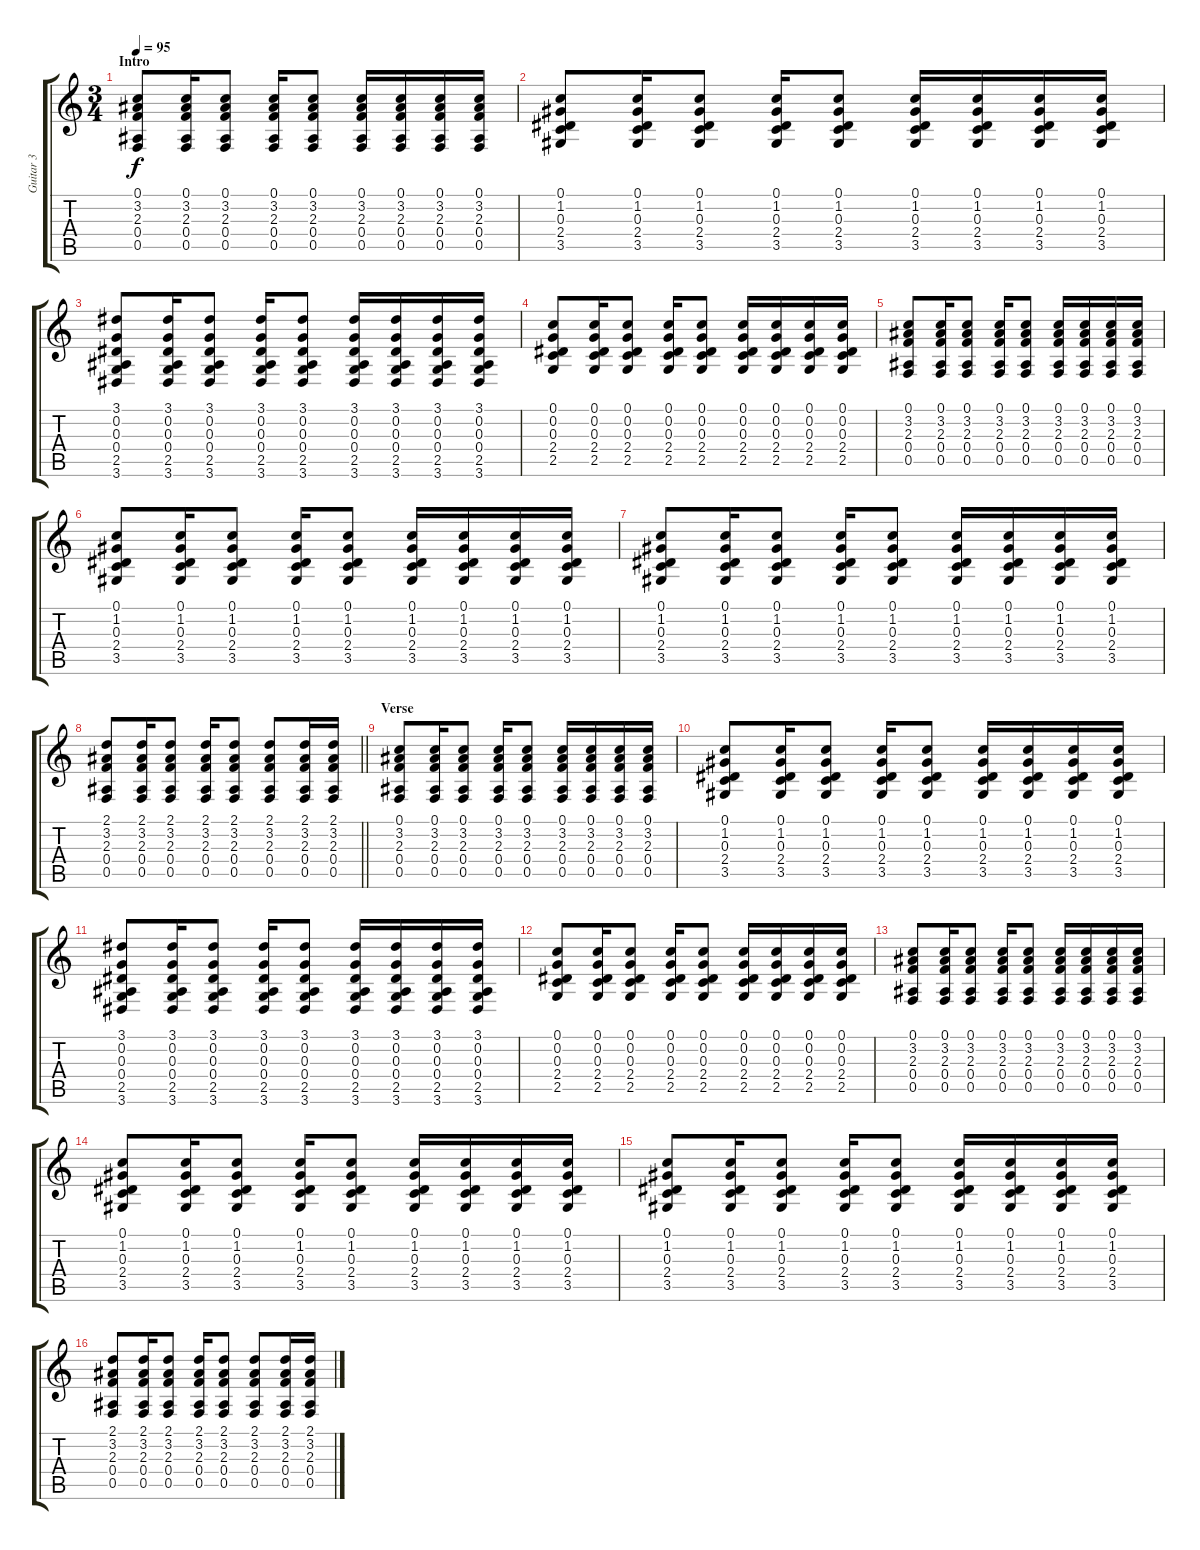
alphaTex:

\track ("Guitar 3" "Guitar 3") {instrument acousticguitarsteel}
\staff {score tabs}
\tuning (C4 G3 Eb3 Bb2 F2 C2) {hide}
\ts (3 4)
\section ("" "Intro")
\tempo 95
\clef g2
\ks c
(0.1 3.2 2.3 0.4 0.5).8{dy f volume 7 instrument acousticguitarsteel} (0.1 3.2 2.3 0.4 0.5).16 (0.1 3.2 2.3 0.4 0.5).8 (0.1 3.2 2.3 0.4 0.5).16 (0.1 3.2 2.3 0.4 0.5).8 (0.1 3.2 2.3 0.4 0.5).16 (0.1 3.2 2.3 0.4 0.5).16 (0.1 3.2 2.3 0.4 0.5).16 (0.1 3.2 2.3 0.4 0.5).16 |
(0.1 1.2 0.3 2.4 3.5).8 (0.1 1.2 0.3 2.4 3.5).16 (0.1 1.2 0.3 2.4 3.5).8 (0.1 1.2 0.3 2.4 3.5).16 (0.1 1.2 0.3 2.4 3.5).8 (0.1 1.2 0.3 2.4 3.5).16 (0.1 1.2 0.3 2.4 3.5).16 (0.1 1.2 0.3 2.4 3.5).16 (0.1 1.2 0.3 2.4 3.5).16 |
(3.1 0.2 0.3 0.4 2.5 3.6).8 (3.1 0.2 0.3 0.4 2.5 3.6).16 (3.1 0.2 0.3 0.4 2.5 3.6).8 (3.1 0.2 0.3 0.4 2.5 3.6).16 (3.1 0.2 0.3 0.4 2.5 3.6).8 (3.1 0.2 0.3 0.4 2.5 3.6).16 (3.1 0.2 0.3 0.4 2.5 3.6).16 (3.1 0.2 0.3 0.4 2.5 3.6).16 (3.1 0.2 0.3 0.4 2.5 3.6).16 |
(0.1 0.2 0.3 2.4 2.5).8 (0.1 0.2 0.3 2.4 2.5).16 (0.1 0.2 0.3 2.4 2.5).8 (0.1 0.2 0.3 2.4 2.5).16 (0.1 0.2 0.3 2.4 2.5).8 (0.1 0.2 0.3 2.4 2.5).16 (0.1 0.2 0.3 2.4 2.5).16 (0.1 0.2 0.3 2.4 2.5).16 (0.1 0.2 0.3 2.4 2.5).16 |
(0.1 3.2 2.3 0.4 0.5).8 (0.1 3.2 2.3 0.4 0.5).16 (0.1 3.2 2.3 0.4 0.5).8 (0.1 3.2 2.3 0.4 0.5).16 (0.1 3.2 2.3 0.4 0.5).8 (0.1 3.2 2.3 0.4 0.5).16 (0.1 3.2 2.3 0.4 0.5).16 (0.1 3.2 2.3 0.4 0.5).16 (0.1 3.2 2.3 0.4 0.5).16 |
(0.1 1.2 0.3 2.4 3.5).8 (0.1 1.2 0.3 2.4 3.5).16 (0.1 1.2 0.3 2.4 3.5).8 (0.1 1.2 0.3 2.4 3.5).16 (0.1 1.2 0.3 2.4 3.5).8 (0.1 1.2 0.3 2.4 3.5).16 (0.1 1.2 0.3 2.4 3.5).16 (0.1 1.2 0.3 2.4 3.5).16 (0.1 1.2 0.3 2.4 3.5).16 |
(0.1 1.2 0.3 2.4 3.5).8 (0.1 1.2 0.3 2.4 3.5).16 (0.1 1.2 0.3 2.4 3.5).8 (0.1 1.2 0.3 2.4 3.5).16 (0.1 1.2 0.3 2.4 3.5).8 (0.1 1.2 0.3 2.4 3.5).16 (0.1 1.2 0.3 2.4 3.5).16 (0.1 1.2 0.3 2.4 3.5).16 (0.1 1.2 0.3 2.4 3.5).16 |
\barLineRight lightlight
(2.1 3.2 2.3 0.4 0.5).8 (2.1 3.2 2.3 0.4 0.5).16 (2.1 3.2 2.3 0.4 0.5).8 (2.1 3.2 2.3 0.4 0.5).16 (2.1 3.2 2.3 0.4 0.5).8 (2.1 3.2 2.3 0.4 0.5).8 (2.1 3.2 2.3 0.4 0.5).16 (2.1 3.2 2.3 0.4 0.5).16 |
\section ("" "Verse")
(0.1 3.2 2.3 0.4 0.5).8 (0.1 3.2 2.3 0.4 0.5).16 (0.1 3.2 2.3 0.4 0.5).8 (0.1 3.2 2.3 0.4 0.5).16 (0.1 3.2 2.3 0.4 0.5).8 (0.1 3.2 2.3 0.4 0.5).16 (0.1 3.2 2.3 0.4 0.5).16 (0.1 3.2 2.3 0.4 0.5).16 (0.1 3.2 2.3 0.4 0.5).16 |
(0.1 1.2 0.3 2.4 3.5).8 (0.1 1.2 0.3 2.4 3.5).16 (0.1 1.2 0.3 2.4 3.5).8 (0.1 1.2 0.3 2.4 3.5).16 (0.1 1.2 0.3 2.4 3.5).8 (0.1 1.2 0.3 2.4 3.5).16 (0.1 1.2 0.3 2.4 3.5).16 (0.1 1.2 0.3 2.4 3.5).16 (0.1 1.2 0.3 2.4 3.5).16 |
(3.1 0.2 0.3 0.4 2.5 3.6).8 (3.1 0.2 0.3 0.4 2.5 3.6).16 (3.1 0.2 0.3 0.4 2.5 3.6).8 (3.1 0.2 0.3 0.4 2.5 3.6).16 (3.1 0.2 0.3 0.4 2.5 3.6).8 (3.1 0.2 0.3 0.4 2.5 3.6).16 (3.1 0.2 0.3 0.4 2.5 3.6).16 (3.1 0.2 0.3 0.4 2.5 3.6).16 (3.1 0.2 0.3 0.4 2.5 3.6).16 |
(0.1 0.2 0.3 2.4 2.5).8 (0.1 0.2 0.3 2.4 2.5).16 (0.1 0.2 0.3 2.4 2.5).8 (0.1 0.2 0.3 2.4 2.5).16 (0.1 0.2 0.3 2.4 2.5).8 (0.1 0.2 0.3 2.4 2.5).16 (0.1 0.2 0.3 2.4 2.5).16 (0.1 0.2 0.3 2.4 2.5).16 (0.1 0.2 0.3 2.4 2.5).16 |
(0.1 3.2 2.3 0.4 0.5).8 (0.1 3.2 2.3 0.4 0.5).16 (0.1 3.2 2.3 0.4 0.5).8 (0.1 3.2 2.3 0.4 0.5).16 (0.1 3.2 2.3 0.4 0.5).8 (0.1 3.2 2.3 0.4 0.5).16 (0.1 3.2 2.3 0.4 0.5).16 (0.1 3.2 2.3 0.4 0.5).16 (0.1 3.2 2.3 0.4 0.5).16 |
(0.1 1.2 0.3 2.4 3.5).8 (0.1 1.2 0.3 2.4 3.5).16 (0.1 1.2 0.3 2.4 3.5).8 (0.1 1.2 0.3 2.4 3.5).16 (0.1 1.2 0.3 2.4 3.5).8 (0.1 1.2 0.3 2.4 3.5).16 (0.1 1.2 0.3 2.4 3.5).16 (0.1 1.2 0.3 2.4 3.5).16 (0.1 1.2 0.3 2.4 3.5).16 |
(0.1 1.2 0.3 2.4 3.5).8 (0.1 1.2 0.3 2.4 3.5).16 (0.1 1.2 0.3 2.4 3.5).8 (0.1 1.2 0.3 2.4 3.5).16 (0.1 1.2 0.3 2.4 3.5).8 (0.1 1.2 0.3 2.4 3.5).16 (0.1 1.2 0.3 2.4 3.5).16 (0.1 1.2 0.3 2.4 3.5).16 (0.1 1.2 0.3 2.4 3.5).16 |
(2.1 3.2 2.3 0.4 0.5).8 (2.1 3.2 2.3 0.4 0.5).16 (2.1 3.2 2.3 0.4 0.5).8 (2.1 3.2 2.3 0.4 0.5).16 (2.1 3.2 2.3 0.4 0.5).8 (2.1 3.2 2.3 0.4 0.5).8 (2.1 3.2 2.3 0.4 0.5).16 (2.1 3.2 2.3 0.4 0.5).16
